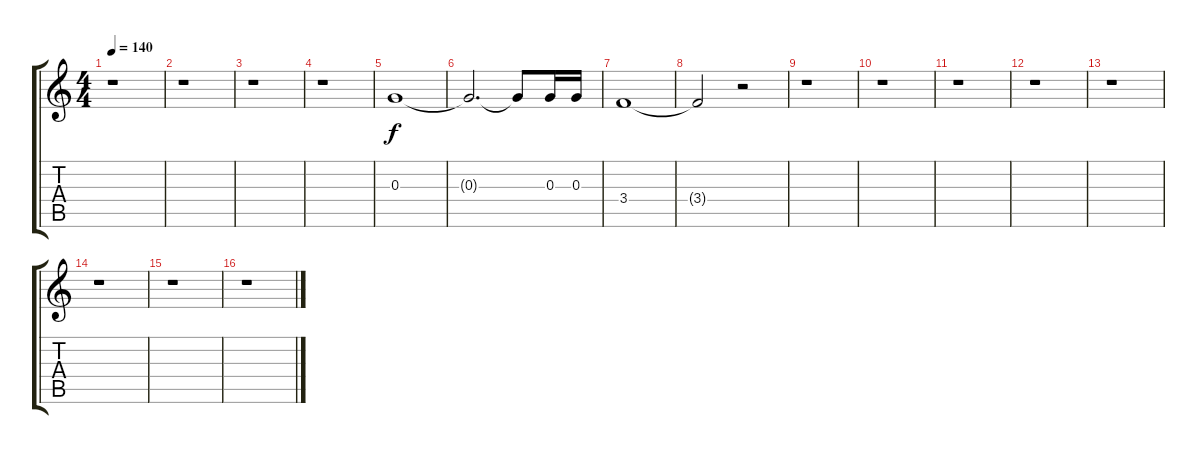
\track "" {instrument overdrivenguitar}
\staff {score tabs}
\tuning (E4 B3 G3 D3 A2 E2) {hide}
\ts (4 4)
\tempo 140
\clef g2
\ks c
r.1{dy f} |
r.1 |
r.1 |
r.1 |
0.3.1{volume 11} |
0.3{t}.2{d} 0.3{t}.8 0.3.16 0.3.16 |
3.4.1 |
3.4{t}.2 r.2 |
r.1 |
r.1 |
r.1 |
r.1 |
r.1 |
r.1 |
r.1 |
r.1
